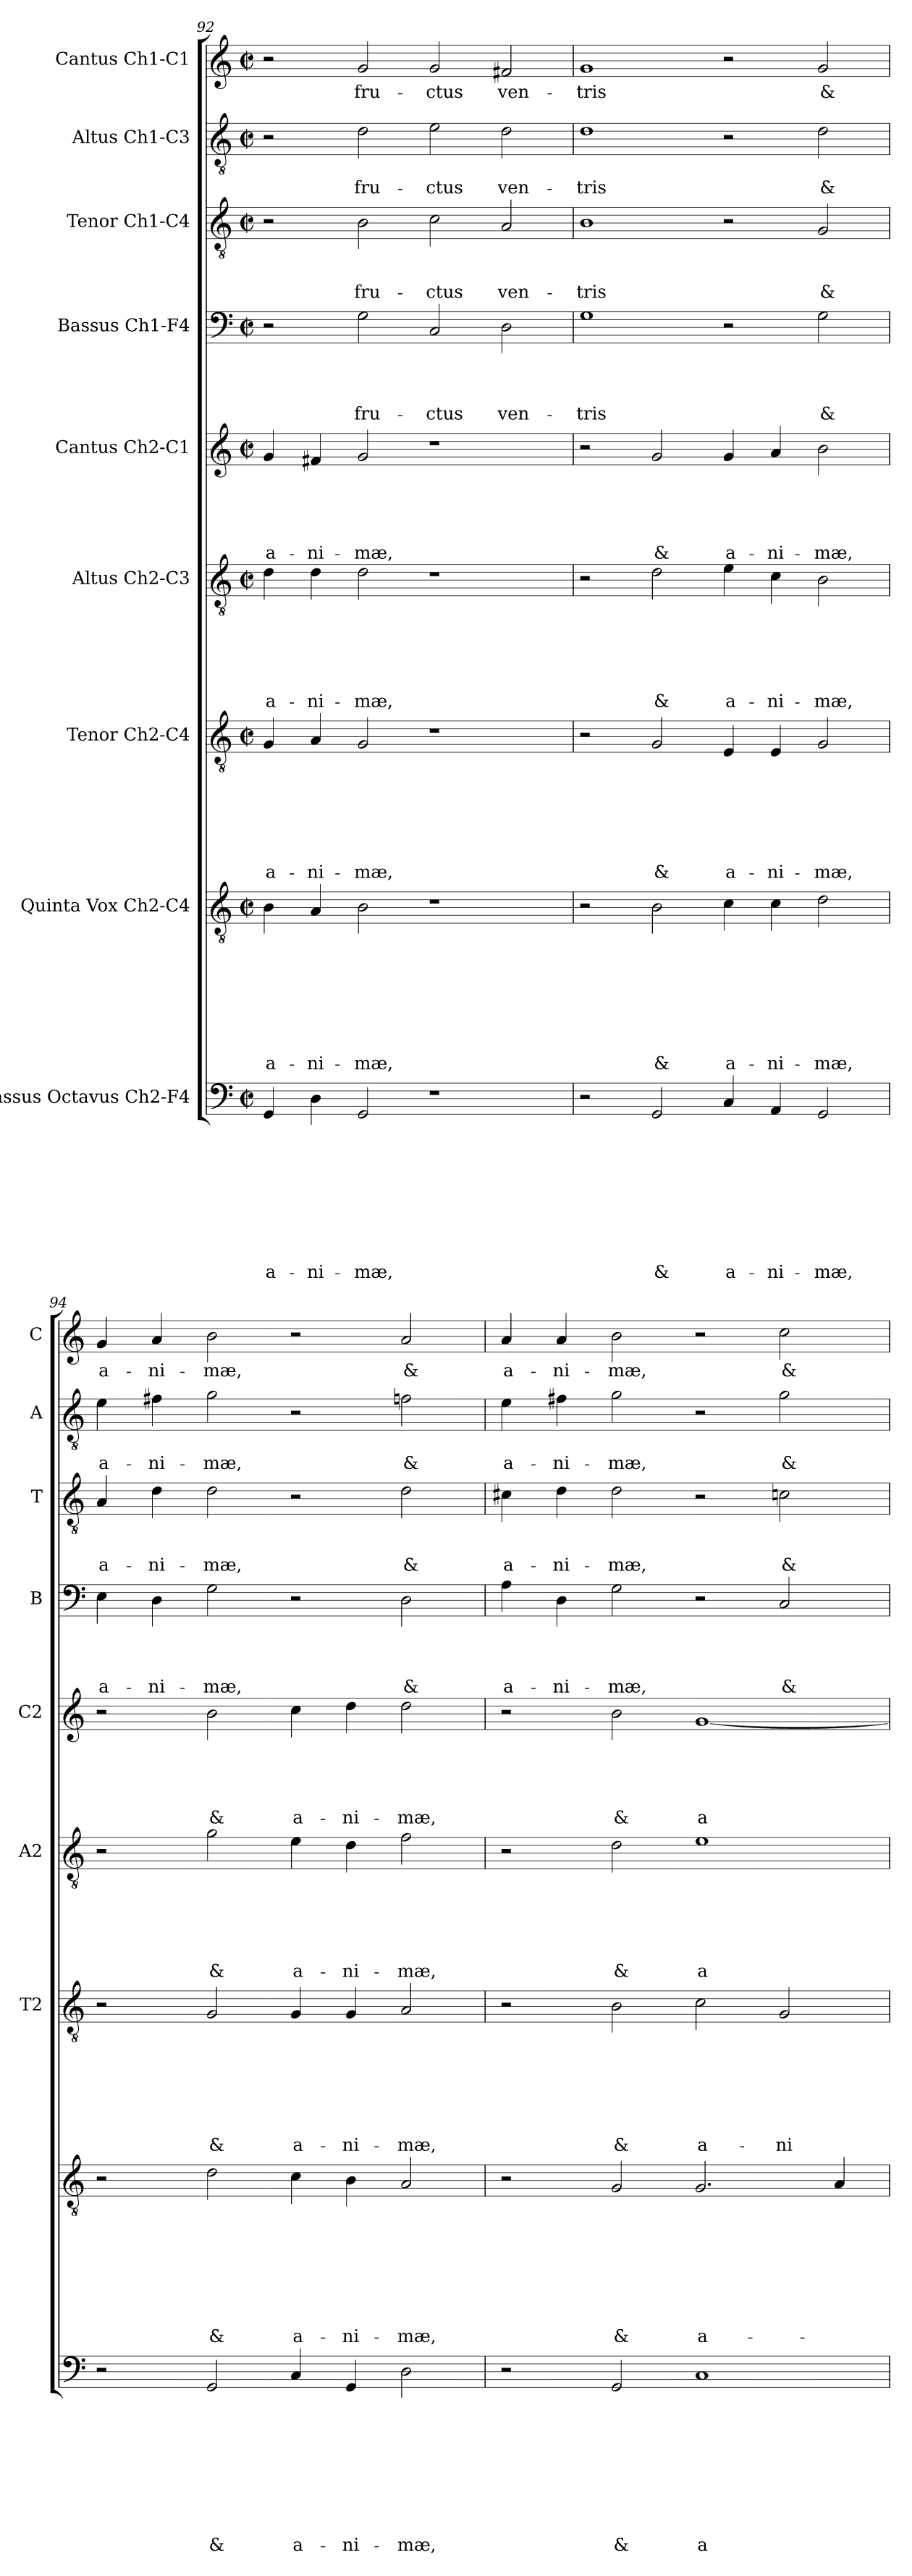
**kern	**text	**text	**text	**text	**text	**text	**text	**text	**text	**kern	**text	**text	**text	**text	**text	**text	**text	**text	**kern	**text	**text	**text	**text	**text	**text	**text	**kern	**text	**text	**text	**text	**text	**text	**kern	**text	**text	**text	**text	**text	**kern	**text	**text	**text	**text	**kern	**text	**text	**text	**kern	**text	**text	**kern	**text
*part9	*part9	*part9	*part9	*part9	*part9	*part9	*part9	*part9	*part9	*part8	*part8	*part8	*part8	*part8	*part8	*part8	*part8	*part8	*part7	*part7	*part7	*part7	*part7	*part7	*part7	*part7	*part6	*part6	*part6	*part6	*part6	*part6	*part6	*part5	*part5	*part5	*part5	*part5	*part5	*part4	*part4	*part4	*part4	*part4	*part3	*part3	*part3	*part3	*part2	*part2	*part2	*part1	*part1
*staff9	*staff9	*staff9	*staff9	*staff9	*staff9	*staff9	*staff9	*staff9	*staff9	*staff8	*staff8	*staff8	*staff8	*staff8	*staff8	*staff8	*staff8	*staff8	*staff7	*staff7	*staff7	*staff7	*staff7	*staff7	*staff7	*staff7	*staff6	*staff6	*staff6	*staff6	*staff6	*staff6	*staff6	*staff5	*staff5	*staff5	*staff5	*staff5	*staff5	*staff4	*staff4	*staff4	*staff4	*staff4	*staff3	*staff3	*staff3	*staff3	*staff2	*staff2	*staff2	*staff1	*staff1
*I"Bassus Octavus Ch2-F4	*	*	*	*	*	*	*	*	*	*I"Quinta Vox Ch2-C4	*	*	*	*	*	*	*	*	*I"Tenor Ch2-C4	*	*	*	*	*	*	*	*I"Altus Ch2-C3	*	*	*	*	*	*	*I"Cantus Ch2-C1	*	*	*	*	*	*I"Bassus Ch1-F4	*	*	*	*	*I"Tenor Ch1-C4	*	*	*	*I"Altus Ch1-C3	*	*	*I"Cantus Ch1-C1	*
*	*	*	*	*	*	*	*	*	*	*	*	*	*	*	*	*	*	*	*I'T2	*	*	*	*	*	*	*	*I'A2	*	*	*	*	*	*	*I'C2	*	*	*	*	*	*I'B	*	*	*	*	*I'T	*	*	*	*I'A	*	*	*I'C	*
*clefF4	*	*	*	*	*	*	*	*	*	*clefGv2	*	*	*	*	*	*	*	*	*clefGv2	*	*	*	*	*	*	*	*clefGv2	*	*	*	*	*	*	*clefG2	*	*	*	*	*	*clefF4	*	*	*	*	*clefGv2	*	*	*	*clefGv2	*	*	*clefG2	*
*k[]	*	*	*	*	*	*	*	*	*	*k[]	*	*	*	*	*	*	*	*	*k[]	*	*	*	*	*	*	*	*k[]	*	*	*	*	*	*	*k[]	*	*	*	*	*	*k[]	*	*	*	*	*k[]	*	*	*	*k[]	*	*	*k[]	*
*C:	*	*	*	*	*	*	*	*	*	*C:	*	*	*	*	*	*	*	*	*C:	*	*	*	*	*	*	*	*C:	*	*	*	*	*	*	*C:	*	*	*	*	*	*C:	*	*	*	*	*C:	*	*	*	*C:	*	*	*C:	*
*M2/2	*	*	*	*	*	*	*	*	*	*M2/2	*	*	*	*	*	*	*	*	*M2/2	*	*	*	*	*	*	*	*M2/2	*	*	*	*	*	*	*M2/2	*	*	*	*	*	*M2/2	*	*	*	*	*M2/2	*	*	*	*M2/2	*	*	*M2/2	*
*met(c|)	*	*	*	*	*	*	*	*	*	*met(c|)	*	*	*	*	*	*	*	*	*met(c|)	*	*	*	*	*	*	*	*met(c|)	*	*	*	*	*	*	*met(c|)	*	*	*	*	*	*met(c|)	*	*	*	*	*met(c|)	*	*	*	*met(c|)	*	*	*met(c|)	*
=92	=92	=92	=92	=92	=92	=92	=92	=92	=92	=92	=92	=92	=92	=92	=92	=92	=92	=92	=92	=92	=92	=92	=92	=92	=92	=92	=92	=92	=92	=92	=92	=92	=92	=92	=92	=92	=92	=92	=92	=92	=92	=92	=92	=92	=92	=92	=92	=92	=92	=92	=92	=92	=92
!	!	!	!	!	!	!	!	!	!LO:LY:b	!	!	!	!	!	!	!	!	!LO:LY:b	!	!	!	!	!	!	!	!LO:LY:b	!	!	!	!	!	!	!LO:LY:b	!	!	!	!	!	!LO:LY:b	!	!	!	!	!	!	!	!	!	!	!	!	!	!
4GG/	.	.	.	.	.	.	.	.	a-	4B\	.	.	.	.	.	.	.	a-	4G/	.	.	.	.	.	.	a-	4d\	.	.	.	.	.	a-	4g/	.	.	.	.	a-	2r	.	.	.	.	2r	.	.	.	2r	.	.	2r	.
!	!	!	!	!	!	!	!	!	!LO:LY:b	!	!	!	!	!	!	!	!	!LO:LY:b	!	!	!	!	!	!	!	!LO:LY:b	!	!	!	!	!	!	!LO:LY:b	!	!	!	!	!	!LO:LY:b	!	!	!	!	!	!	!	!	!	!	!	!	!	!
4D\	.	.	.	.	.	.	.	.	-ni-	4A/	.	.	.	.	.	.	.	-ni-	4A/	.	.	.	.	.	.	-ni-	4d\	.	.	.	.	.	-ni-	4f#X/	.	.	.	.	-ni-	.	.	.	.	.	.	.	.	.	.	.	.	.	.
!	!	!	!	!	!	!	!	!	!LO:LY:b	!	!	!	!	!	!	!	!	!LO:LY:b	!	!	!	!	!	!	!	!LO:LY:b	!	!	!	!	!	!	!LO:LY:b	!	!	!	!	!	!LO:LY:b	!	!	!	!	!LO:LY:b	!	!	!	!LO:LY:b	!	!	!LO:LY:b	!	!LO:LY:b
2GG/	.	.	.	.	.	.	.	.	-mæ,	2B\	.	.	.	.	.	.	.	-mæ,	2G/	.	.	.	.	.	.	-mæ,	2d\	.	.	.	.	.	-mæ,	2g/	.	.	.	.	-mæ,	2G\	.	.	.	fru-	2B\	.	.	fru-	2d\	.	fru-	2g/	fru-
!	!	!	!	!	!	!	!	!	!	!	!	!	!	!	!	!	!	!	!	!	!	!	!	!	!	!	!	!	!	!	!	!	!	!	!	!	!	!	!	!	!	!	!	!LO:LY:b	!	!	!	!LO:LY:b	!	!	!LO:LY:b	!	!LO:LY:b
1r	.	.	.	.	.	.	.	.	.	1r	.	.	.	.	.	.	.	.	1r	.	.	.	.	.	.	.	1r	.	.	.	.	.	.	1r	.	.	.	.	.	2C/	.	.	.	-ctus	2c\	.	.	-ctus	2e\	.	-ctus	2g/	-ctus
!	!	!	!	!	!	!	!	!	!	!	!	!	!	!	!	!	!	!	!	!	!	!	!	!	!	!	!	!	!	!	!	!	!	!	!	!	!	!	!	!	!	!	!	!LO:LY:b	!	!	!	!LO:LY:b	!	!	!LO:LY:b	!	!LO:LY:b
.	.	.	.	.	.	.	.	.	.	.	.	.	.	.	.	.	.	.	.	.	.	.	.	.	.	.	.	.	.	.	.	.	.	.	.	.	.	.	.	2D\	.	.	.	ven-	2A/	.	.	ven-	2d\	.	ven-	2f#X/	ven-
=93	=93	=93	=93	=93	=93	=93	=93	=93	=93	=93	=93	=93	=93	=93	=93	=93	=93	=93	=93	=93	=93	=93	=93	=93	=93	=93	=93	=93	=93	=93	=93	=93	=93	=93	=93	=93	=93	=93	=93	=93	=93	=93	=93	=93	=93	=93	=93	=93	=93	=93	=93	=93	=93
!	!	!	!	!	!	!	!	!	!	!	!	!	!	!	!	!	!	!	!	!	!	!	!	!	!	!	!	!	!	!	!	!	!	!	!	!	!	!	!	!	!	!	!	!LO:LY:b	!	!	!	!LO:LY:b	!	!	!LO:LY:b	!	!LO:LY:b
2r	.	.	.	.	.	.	.	.	.	2r	.	.	.	.	.	.	.	.	2r	.	.	.	.	.	.	.	2r	.	.	.	.	.	.	2r	.	.	.	.	.	1G	.	.	.	-tris	1B	.	.	-tris	1d	.	-tris	1g	-tris
!	!	!	!	!	!	!	!	!	!LO:LY:b	!	!	!	!	!	!	!	!	!LO:LY:b	!	!	!	!	!	!	!	!LO:LY:b	!	!	!	!	!	!	!LO:LY:b	!	!	!	!	!	!LO:LY:b	!	!	!	!	!	!	!	!	!	!	!	!	!	!
2GG/	.	.	.	.	.	.	.	.	&	2B\	.	.	.	.	.	.	.	&	2G/	.	.	.	.	.	.	&	2d\	.	.	.	.	.	&	2g/	.	.	.	.	&	.	.	.	.	.	.	.	.	.	.	.	.	.	.
!	!	!	!	!	!	!	!	!	!LO:LY:b	!	!	!	!	!	!	!	!	!LO:LY:b	!	!	!	!	!	!	!	!LO:LY:b	!	!	!	!	!	!	!LO:LY:b	!	!	!	!	!	!LO:LY:b	!	!	!	!	!	!	!	!	!	!	!	!	!	!
4C/	.	.	.	.	.	.	.	.	a-	4c\	.	.	.	.	.	.	.	a-	4E/	.	.	.	.	.	.	a-	4e\	.	.	.	.	.	a-	4g/	.	.	.	.	a-	2r	.	.	.	.	2r	.	.	.	2r	.	.	2r	.
!	!	!	!	!	!	!	!	!	!LO:LY:b	!	!	!	!	!	!	!	!	!LO:LY:b	!	!	!	!	!	!	!	!LO:LY:b	!	!	!	!	!	!	!LO:LY:b	!	!	!	!	!	!LO:LY:b	!	!	!	!	!	!	!	!	!	!	!	!	!	!
4AA/	.	.	.	.	.	.	.	.	-ni-	4c\	.	.	.	.	.	.	.	-ni-	4E/	.	.	.	.	.	.	-ni-	4c\	.	.	.	.	.	-ni-	4a/	.	.	.	.	-ni-	.	.	.	.	.	.	.	.	.	.	.	.	.	.
!	!	!	!	!	!	!	!	!	!LO:LY:b	!	!	!	!	!	!	!	!	!LO:LY:b	!	!	!	!	!	!	!	!LO:LY:b	!	!	!	!	!	!	!LO:LY:b	!	!	!	!	!	!LO:LY:b	!	!	!	!	!LO:LY:b	!	!	!	!LO:LY:b	!	!	!LO:LY:b	!	!LO:LY:b
2GG/	.	.	.	.	.	.	.	.	-mæ,	2d\	.	.	.	.	.	.	.	-mæ,	2G/	.	.	.	.	.	.	-mæ,	2B\	.	.	.	.	.	-mæ,	2b\	.	.	.	.	-mæ,	2G\	.	.	.	&	2G/	.	.	&	2d\	.	&	2g/	&
!!LO:PB:g=z
=94	=94	=94	=94	=94	=94	=94	=94	=94	=94	=94	=94	=94	=94	=94	=94	=94	=94	=94	=94	=94	=94	=94	=94	=94	=94	=94	=94	=94	=94	=94	=94	=94	=94	=94	=94	=94	=94	=94	=94	=94	=94	=94	=94	=94	=94	=94	=94	=94	=94	=94	=94	=94	=94
!	!	!	!	!	!	!	!	!	!	!	!	!	!	!	!	!	!	!	!	!	!	!	!	!	!	!	!	!	!	!	!	!	!	!	!	!	!	!	!	!	!	!	!	!LO:LY:b	!	!	!	!LO:LY:b	!	!	!LO:LY:b	!	!LO:LY:b
2r	.	.	.	.	.	.	.	.	.	2r	.	.	.	.	.	.	.	.	2r	.	.	.	.	.	.	.	2r	.	.	.	.	.	.	2r	.	.	.	.	.	4E\	.	.	.	a-	4A/	.	.	a-	4e\	.	a-	4g/	a-
!	!	!	!	!	!	!	!	!	!	!	!	!	!	!	!	!	!	!	!	!	!	!	!	!	!	!	!	!	!	!	!	!	!	!	!	!	!	!	!	!	!	!	!	!LO:LY:b	!	!	!	!LO:LY:b	!	!	!LO:LY:b	!	!LO:LY:b
.	.	.	.	.	.	.	.	.	.	.	.	.	.	.	.	.	.	.	.	.	.	.	.	.	.	.	.	.	.	.	.	.	.	.	.	.	.	.	.	4D\	.	.	.	-ni-	4d\	.	.	-ni-	4f#X\	.	-ni-	4a/	-ni-
!	!	!	!	!	!	!	!	!	!LO:LY:b	!	!	!	!	!	!	!	!	!LO:LY:b	!	!	!	!	!	!	!	!LO:LY:b	!	!	!	!	!	!	!LO:LY:b	!	!	!	!	!	!LO:LY:b	!	!	!	!	!LO:LY:b	!	!	!	!LO:LY:b	!	!	!LO:LY:b	!	!LO:LY:b
2GG/	.	.	.	.	.	.	.	.	&	2d\	.	.	.	.	.	.	.	&	2G/	.	.	.	.	.	.	&	2g\	.	.	.	.	.	&	2b\	.	.	.	.	&	2G\	.	.	.	-mæ,	2d\	.	.	-mæ,	2g\	.	-mæ,	2b\	-mæ,
!	!	!	!	!	!	!	!	!	!LO:LY:b	!	!	!	!	!	!	!	!	!LO:LY:b	!	!	!	!	!	!	!	!LO:LY:b	!	!	!	!	!	!	!LO:LY:b	!	!	!	!	!	!LO:LY:b	!	!	!	!	!	!	!	!	!	!	!	!	!	!
4C/	.	.	.	.	.	.	.	.	a-	4c\	.	.	.	.	.	.	.	a-	4G/	.	.	.	.	.	.	a-	4e\	.	.	.	.	.	a-	4cc\	.	.	.	.	a-	2r	.	.	.	.	2r	.	.	.	2r	.	.	2r	.
!	!	!	!	!	!	!	!	!	!LO:LY:b	!	!	!	!	!	!	!	!	!LO:LY:b	!	!	!	!	!	!	!	!LO:LY:b	!	!	!	!	!	!	!LO:LY:b	!	!	!	!	!	!LO:LY:b	!	!	!	!	!	!	!	!	!	!	!	!	!	!
4GG/	.	.	.	.	.	.	.	.	-ni-	4B\	.	.	.	.	.	.	.	-ni-	4G/	.	.	.	.	.	.	-ni-	4d\	.	.	.	.	.	-ni-	4dd\	.	.	.	.	-ni-	.	.	.	.	.	.	.	.	.	.	.	.	.	.
!	!	!	!	!	!	!	!	!	!LO:LY:b	!	!	!	!	!	!	!	!	!LO:LY:b	!	!	!	!	!	!	!	!LO:LY:b	!	!	!	!	!	!	!LO:LY:b	!	!	!	!	!	!LO:LY:b	!	!	!	!	!LO:LY:b	!	!	!	!LO:LY:b	!	!	!LO:LY:b	!	!LO:LY:b
2D\	.	.	.	.	.	.	.	.	-mæ,	2A/	.	.	.	.	.	.	.	-mæ,	2A/	.	.	.	.	.	.	-mæ,	2f\	.	.	.	.	.	-mæ,	2dd\	.	.	.	.	-mæ,	2D\	.	.	.	&	2d\	.	.	&	2fn\	.	&	2a/	&
=95	=95	=95	=95	=95	=95	=95	=95	=95	=95	=95	=95	=95	=95	=95	=95	=95	=95	=95	=95	=95	=95	=95	=95	=95	=95	=95	=95	=95	=95	=95	=95	=95	=95	=95	=95	=95	=95	=95	=95	=95	=95	=95	=95	=95	=95	=95	=95	=95	=95	=95	=95	=95	=95
!	!	!	!	!	!	!	!	!	!	!	!	!	!	!	!	!	!	!	!	!	!	!	!	!	!	!	!	!	!	!	!	!	!	!	!	!	!	!	!	!	!	!	!	!LO:LY:b	!	!	!	!LO:LY:b	!	!	!LO:LY:b	!	!LO:LY:b
2r	.	.	.	.	.	.	.	.	.	2r	.	.	.	.	.	.	.	.	2r	.	.	.	.	.	.	.	2r	.	.	.	.	.	.	2r	.	.	.	.	.	4A\	.	.	.	a-	4c#X\	.	.	a-	4e\	.	a-	4a/	a-
!	!	!	!	!	!	!	!	!	!	!	!	!	!	!	!	!	!	!	!	!	!	!	!	!	!	!	!	!	!	!	!	!	!	!	!	!	!	!	!	!	!	!	!	!LO:LY:b	!	!	!	!LO:LY:b	!	!	!LO:LY:b	!	!LO:LY:b
.	.	.	.	.	.	.	.	.	.	.	.	.	.	.	.	.	.	.	.	.	.	.	.	.	.	.	.	.	.	.	.	.	.	.	.	.	.	.	.	4D\	.	.	.	-ni-	4d\	.	.	-ni-	4f#X\	.	-ni-	4a/	-ni-
!	!	!	!	!	!	!	!	!	!LO:LY:b	!	!	!	!	!	!	!	!	!LO:LY:b	!	!	!	!	!	!	!	!LO:LY:b	!	!	!	!	!	!	!LO:LY:b	!	!	!	!	!	!LO:LY:b	!	!	!	!	!LO:LY:b	!	!	!	!LO:LY:b	!	!	!LO:LY:b	!	!LO:LY:b
2GG/	.	.	.	.	.	.	.	.	&	2G/	.	.	.	.	.	.	.	&	2B\	.	.	.	.	.	.	&	2d\	.	.	.	.	.	&	2b\	.	.	.	.	&	2G\	.	.	.	-mæ,	2d\	.	.	-mæ,	2g\	.	-mæ,	2b\	-mæ,
!	!	!	!	!	!	!	!	!	!LO:LY:b	!	!	!	!	!	!	!	!	!LO:LY:b	!	!	!	!	!	!	!	!LO:LY:b	!	!	!	!	!	!	!LO:LY:b	!	!	!	!	!	!LO:LY:b	!	!	!	!	!	!	!	!	!	!	!	!	!	!
1C	.	.	.	.	.	.	.	.	a-	2.G/	.	.	.	.	.	.	.	a-	2c\	.	.	.	.	.	.	a-	1e	.	.	.	.	.	a-	[1g	.	.	.	.	a-	2r	.	.	.	.	2r	.	.	.	2r	.	.	2r	.
!	!	!	!	!	!	!	!	!	!	!	!	!	!	!	!	!	!	!	!	!	!	!	!	!	!	!LO:LY:b	!	!	!	!	!	!	!	!	!	!	!	!	!	!	!	!	!	!LO:LY:b	!	!	!	!LO:LY:b	!	!	!LO:LY:b	!	!LO:LY:b
.	.	.	.	.	.	.	.	.	.	.	.	.	.	.	.	.	.	.	2G/	.	.	.	.	.	.	-ni-	.	.	.	.	.	.	.	.	.	.	.	.	.	2C/	.	.	.	&	2cn\	.	.	&	2g\	.	&	2cc\	&
.	.	.	.	.	.	.	.	.	.	4A/	.	.	.	.	.	.	.	.	.	.	.	.	.	.	.	.	.	.	.	.	.	.	.	.	.	.	.	.	.	.	.	.	.	.	.	.	.	.	.	.	.	.	.
=	=	=	=	=	=	=	=	=	=	=	=	=	=	=	=	=	=	=	=	=	=	=	=	=	=	=	=	=	=	=	=	=	=	=	=	=	=	=	=	=	=	=	=	=	=	=	=	=	=	=	=	=	=
*-	*-	*-	*-	*-	*-	*-	*-	*-	*-	*-	*-	*-	*-	*-	*-	*-	*-	*-	*-	*-	*-	*-	*-	*-	*-	*-	*-	*-	*-	*-	*-	*-	*-	*-	*-	*-	*-	*-	*-	*-	*-	*-	*-	*-	*-	*-	*-	*-	*-	*-	*-	*-	*-
